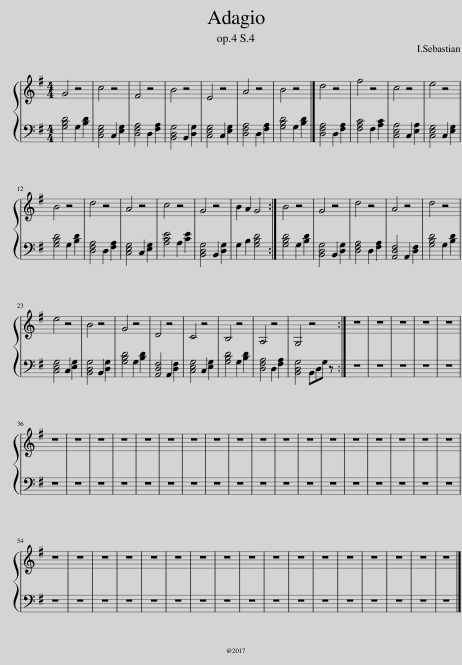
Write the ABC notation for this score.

X:1
%%score { 1 | 2 }
L:1/8
M:4/4
I:linebreak $
K:G
V:1 treble
V:2 bass
V:1
 G4 z4 | c4 z4 | F4 z4 | B4 z4 | E4 z4 | %5
 A4 z4 | B4 z4 |] d4 z4 | f4 z4 | c4 z4 | %10
 e4 z4 |$ B4 z4 | d4 z4 | A4 z4 | c4 z4 | %15
 G4 z4 | B2 A2 G4 :| B4 z4 | G4 z4 | d4 z4 | %20
 A4 z4 | d4 z4 |$ e4 z4 | B4 z4 | G4 z4 | %25
 D4 z4 | C4 z4 | B,4 z4 | A,4 z4 | G,4 z4 :| %30
 z8 | z8 | z8 | z8 | z8 |$ %35
 z8 | z8 | z8 | z8 | z8 | %40
 z8 | z8 | z8 | z8 | z8 | %45
 z8 | z8 | z8 | z8 | z8 | %50
 z8 | z8 | z8 |$ z8 | z8 | %55
 z8 | z8 | z8 | z8 | z8 | %60
 z8 | z8 | z8 | z8 | z8 | %65
 z8 | z8 | z8 | z8 | z8 |] %70
V:2
 [G,B,D]4 G,2 [B,D]2 | [C,E,G,]4 C,2 [E,G,]2 | [D,F,A,]4 D,2 [F,A,]2 | [B,,D,G,]4 B,,2 [D,G,]2 | [C,E,G,]4 C,2 [E,G,]2 | %5
 [D,F,A,]4 D,2 [F,A,]2 | [G,B,D]4 G,2 [B,D]2 |] [D,F,A,]4 D,2 [F,A,]2 | [F,A,C]4 F,2 [A,C]2 | [C,E,A,]4 C,2 [E,A,]2 | %10
 [C,E,G,]4 C,2 [E,G,]2 |$ [G,B,D]4 G,2 [B,D]2 | [D,F,A,]4 D,2 [F,A,]2 | [C,E,G,]4 C,2 [E,G,]2 | [A,CE]4 A,2 [CE]2 | %15
 [B,,D,G,]4 B,,2 [D,G,]2 | G,2 B,2 [G,B,D]4 :| [G,B,D]4 G,2 [B,D]2 | [B,,D,G,]4 B,,2 [D,G,]2 | [D,F,A,]4 D,2 [F,A,]2 | %20
 [A,,D,F,]4 A,,2 [D,F,]2 | [G,B,D]4 G,2 [B,D]2 |$ [C,E,G,]4 C,2 [E,G,]2 | [B,,D,G,]4 B,,2 [D,G,]2 | [G,B,D]4 G,2 [B,D]2 | %25
 [A,,D,F,]4 A,,2 [D,F,]2 | [C,E,G,]4 C,2 [E,G,]2 | [G,B,D]4 G,2 [B,D]2 | [D,F,A,]4 D,2 [F,A,]2 | [B,,D,G,]4 B,,D,G, z :| %30
 z8 | z8 | z8 | z8 | z8 |$ %35
 z8 | z8 | z8 | z8 | z8 | %40
 z8 | z8 | z8 | z8 | z8 | %45
 z8 | z8 | z8 | z8 | z8 | %50
 z8 | z8 | z8 |$ z8 | z8 | %55
 z8 | z8 | z8 | z8 | z8 | %60
 z8 | z8 | z8 | z8 | z8 | %65
 z8 | z8 | z8 | z8 | z8 |] %70
